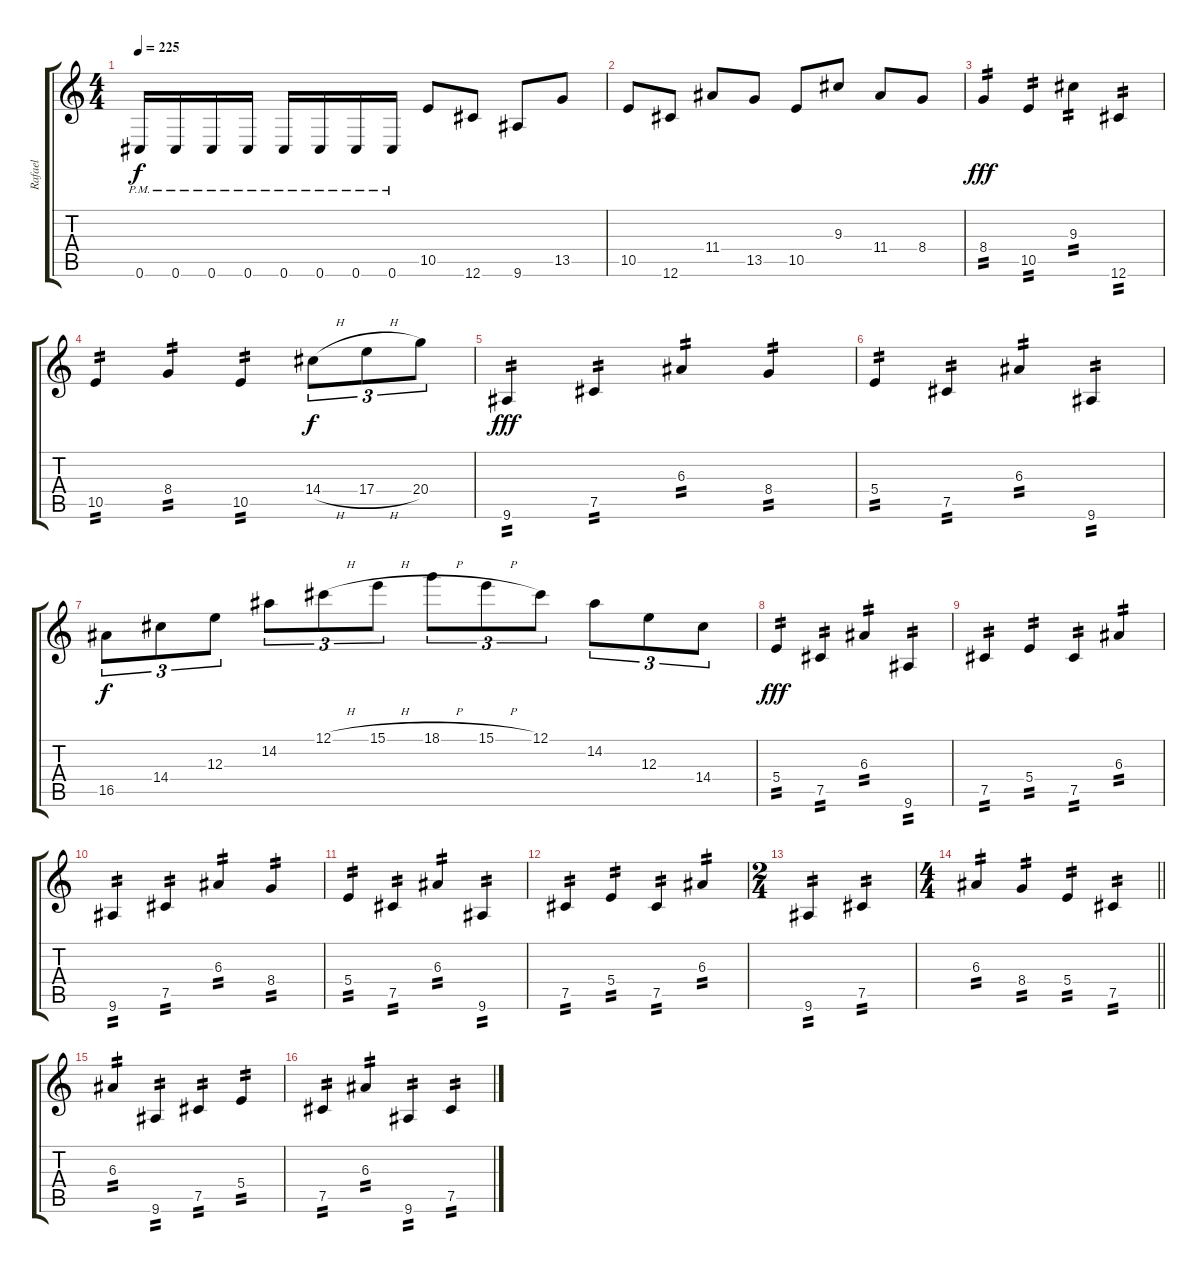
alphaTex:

\track ("Rafael" "Rafael") {instrument distortionguitar}
\staff {score tabs}
\tuning (Db4 Ab3 E3 B2 Gb2 Db2) {hide}
\ts (4 4)
\tempo 225
\clef g2
\ks c
0.6{pm}.16{dy f} 0.6{pm}.16 0.6{pm}.16 0.6{pm}.16 0.6{pm}.16 0.6{pm}.16 0.6{pm}.16 0.6{pm}.16 10.5.8 12.6.8 9.6.8 13.5.8 |
10.5.8 12.6.8 11.4.8 13.5.8 10.5.8 9.3.8 11.4.8 8.4.8 |
8.4.4{tp 2 dy fff volume 15} 10.5.4{tp 2} 9.3.4{tp 2} 12.6.4{tp 2} |
10.5.4{tp 2} 8.4.4{tp 2} 10.5.4{tp 2} 14.4{h}.8{tu (3 2) dy f} 17.4{h}.8{tu (3 2)} 20.4.8{tu (3 2)} |
9.6.4{tp 2 dy fff} 7.5.4{tp 2} 6.3.4{tp 2} 8.4.4{tp 2} |
5.4.4{tp 2} 7.5.4{tp 2} 6.3.4{tp 2} 9.6.4{tp 2} |
16.5.8{tu (3 2) dy f} 14.4.8{tu (3 2)} 12.3.8{tu (3 2)} 14.2.8{tu (3 2)} 12.1{h}.8{tu (3 2)} 15.1{h}.8{tu (3 2)} 18.1{h}.8{tu (3 2)} 15.1{h}.8{tu (3 2)} 12.1.8{tu (3 2)} 14.2.8{tu (3 2)} 12.3.8{tu (3 2)} 14.4.8{tu (3 2)} |
5.4.4{tp 2 dy fff} 7.5.4{tp 2} 6.3.4{tp 2} 9.6.4{tp 2} |
7.5.4{tp 2} 5.4.4{tp 2} 7.5.4{tp 2} 6.3.4{tp 2} |
9.6.4{tp 2} 7.5.4{tp 2} 6.3.4{tp 2} 8.4.4{tp 2} |
5.4.4{tp 2} 7.5.4{tp 2} 6.3.4{tp 2} 9.6.4{tp 2} |
7.5.4{tp 2} 5.4.4{tp 2} 7.5.4{tp 2} 6.3.4{tp 2} |
\ts (2 4)
9.6.4{tp 2} 7.5.4{tp 2} |
\ts (4 4)
\barLineRight lightlight
6.3.4{tp 2} 8.4.4{tp 2} 5.4.4{tp 2} 7.5.4{tp 2} |
6.3.4{tp 2} 9.6.4{tp 2} 7.5.4{tp 2} 5.4.4{tp 2} |
7.5.4{tp 2} 6.3.4{tp 2} 9.6.4{tp 2} 7.5.4{tp 2}
